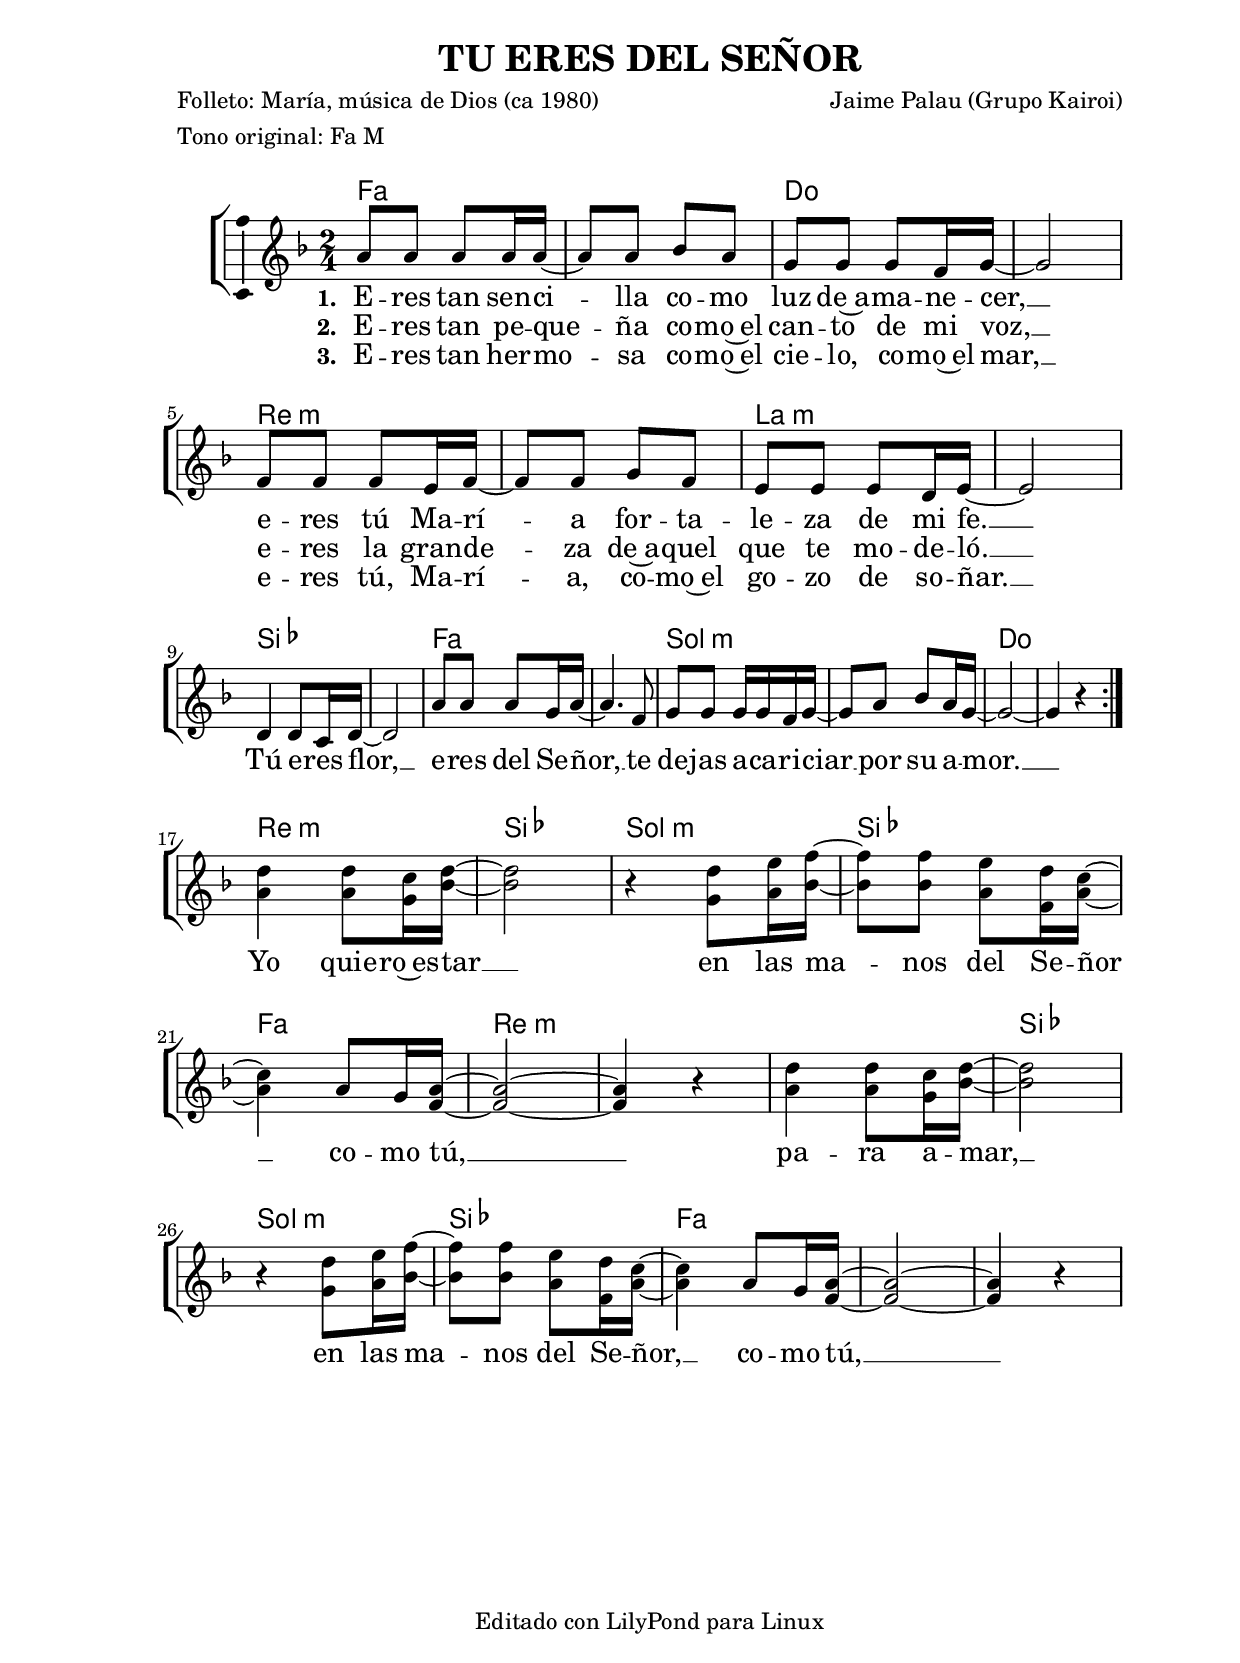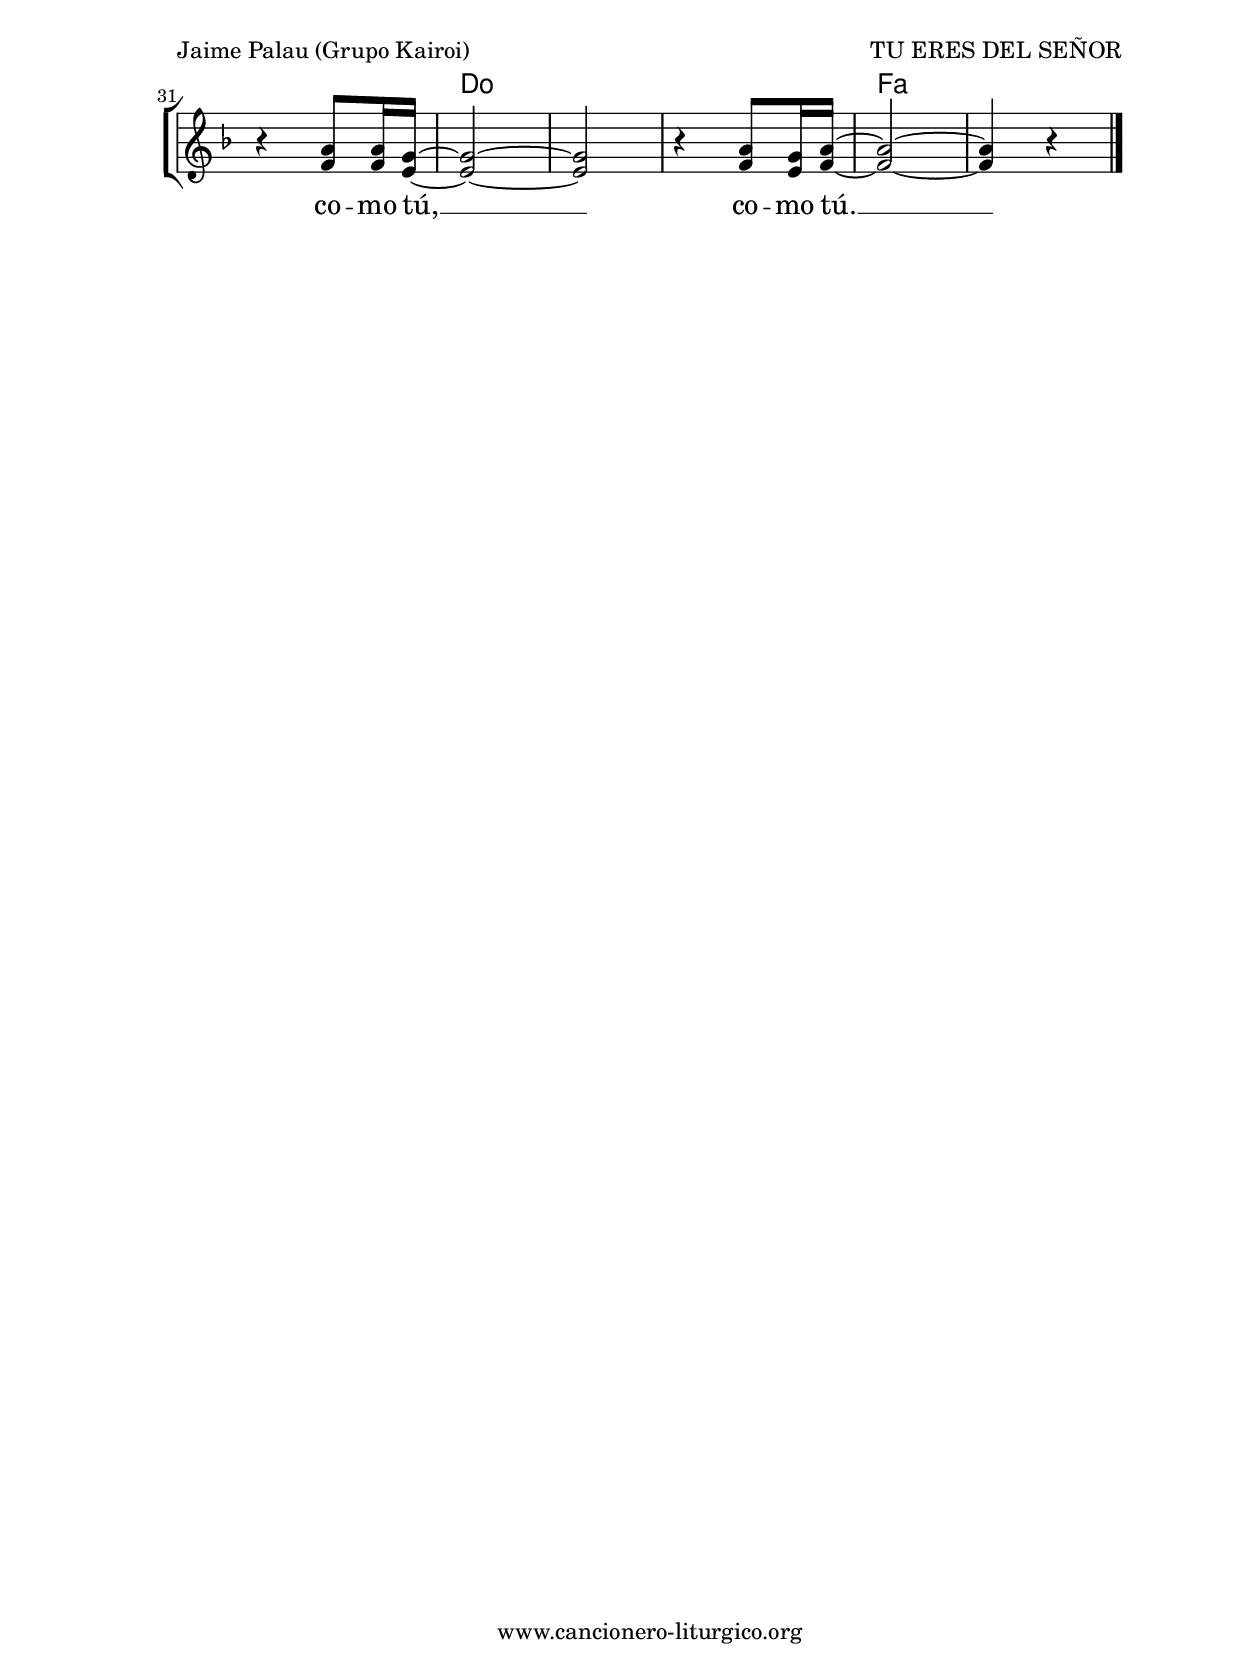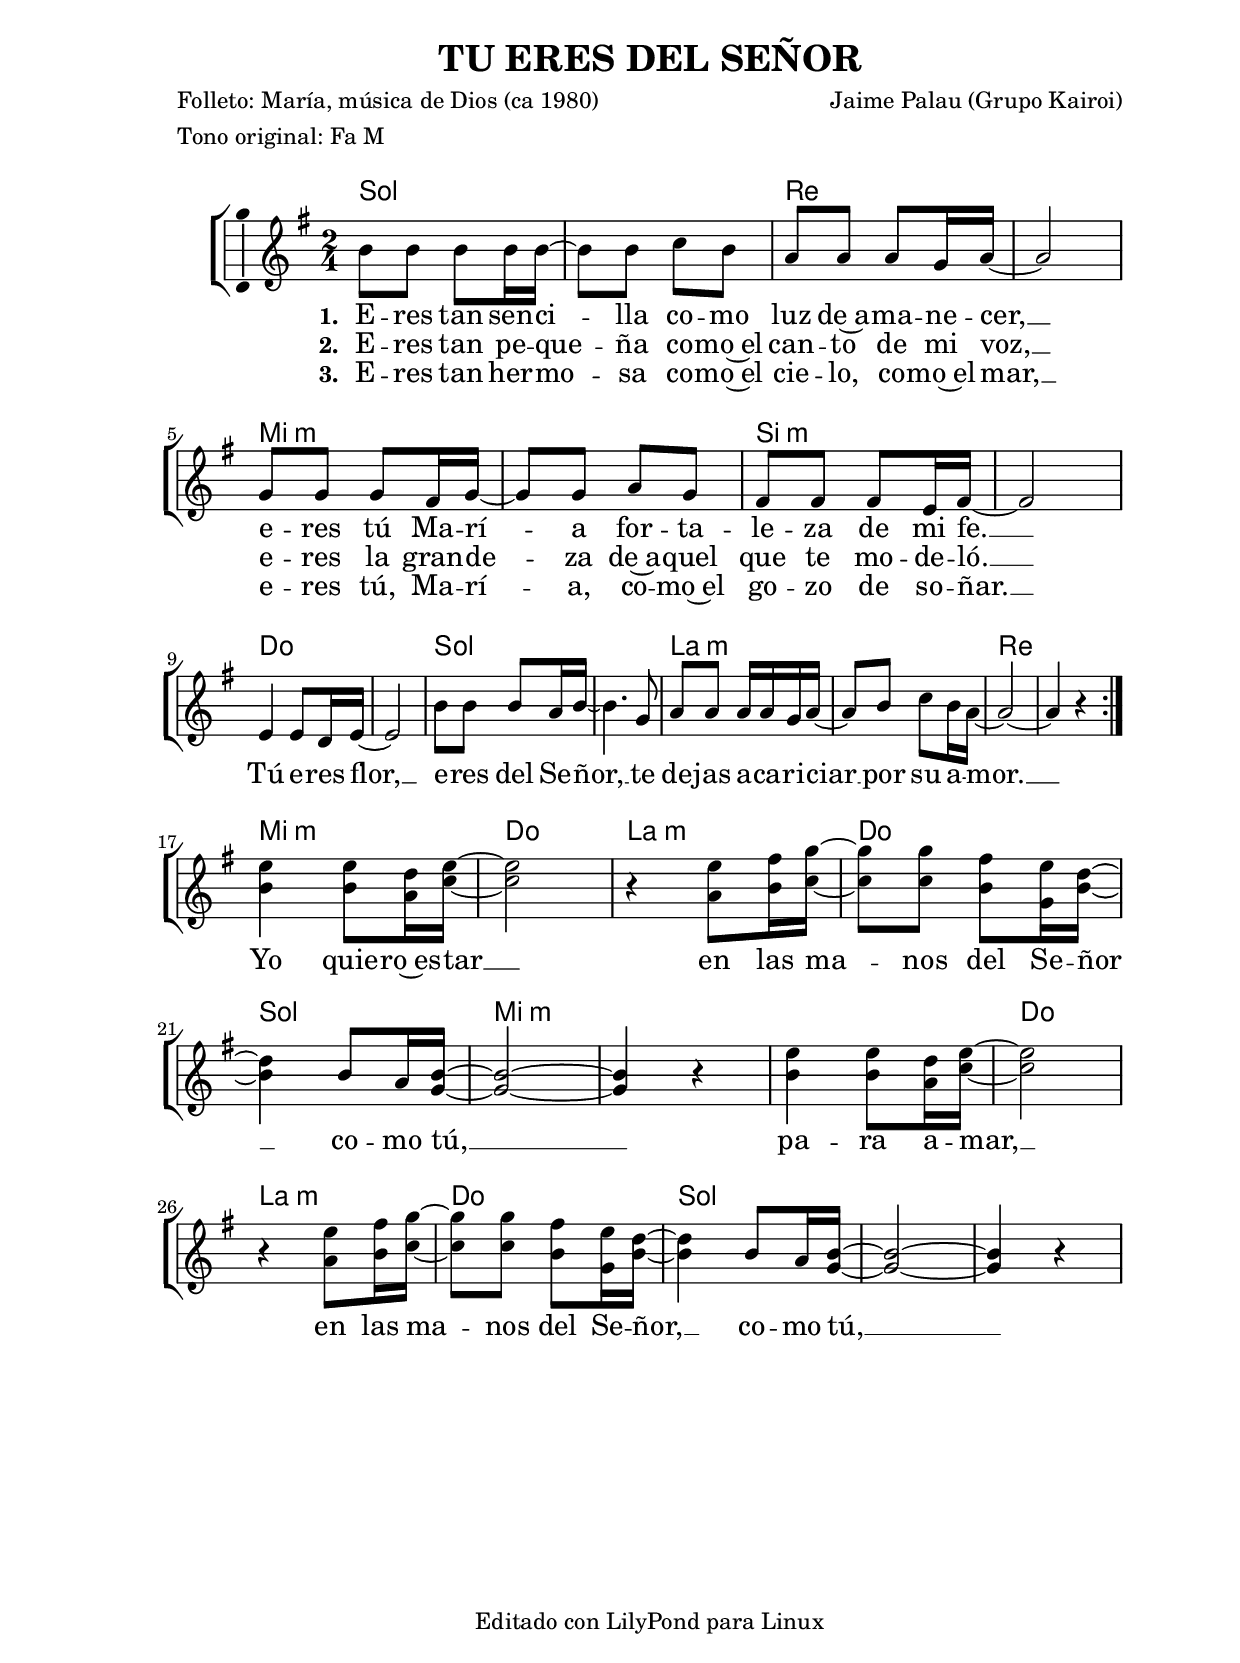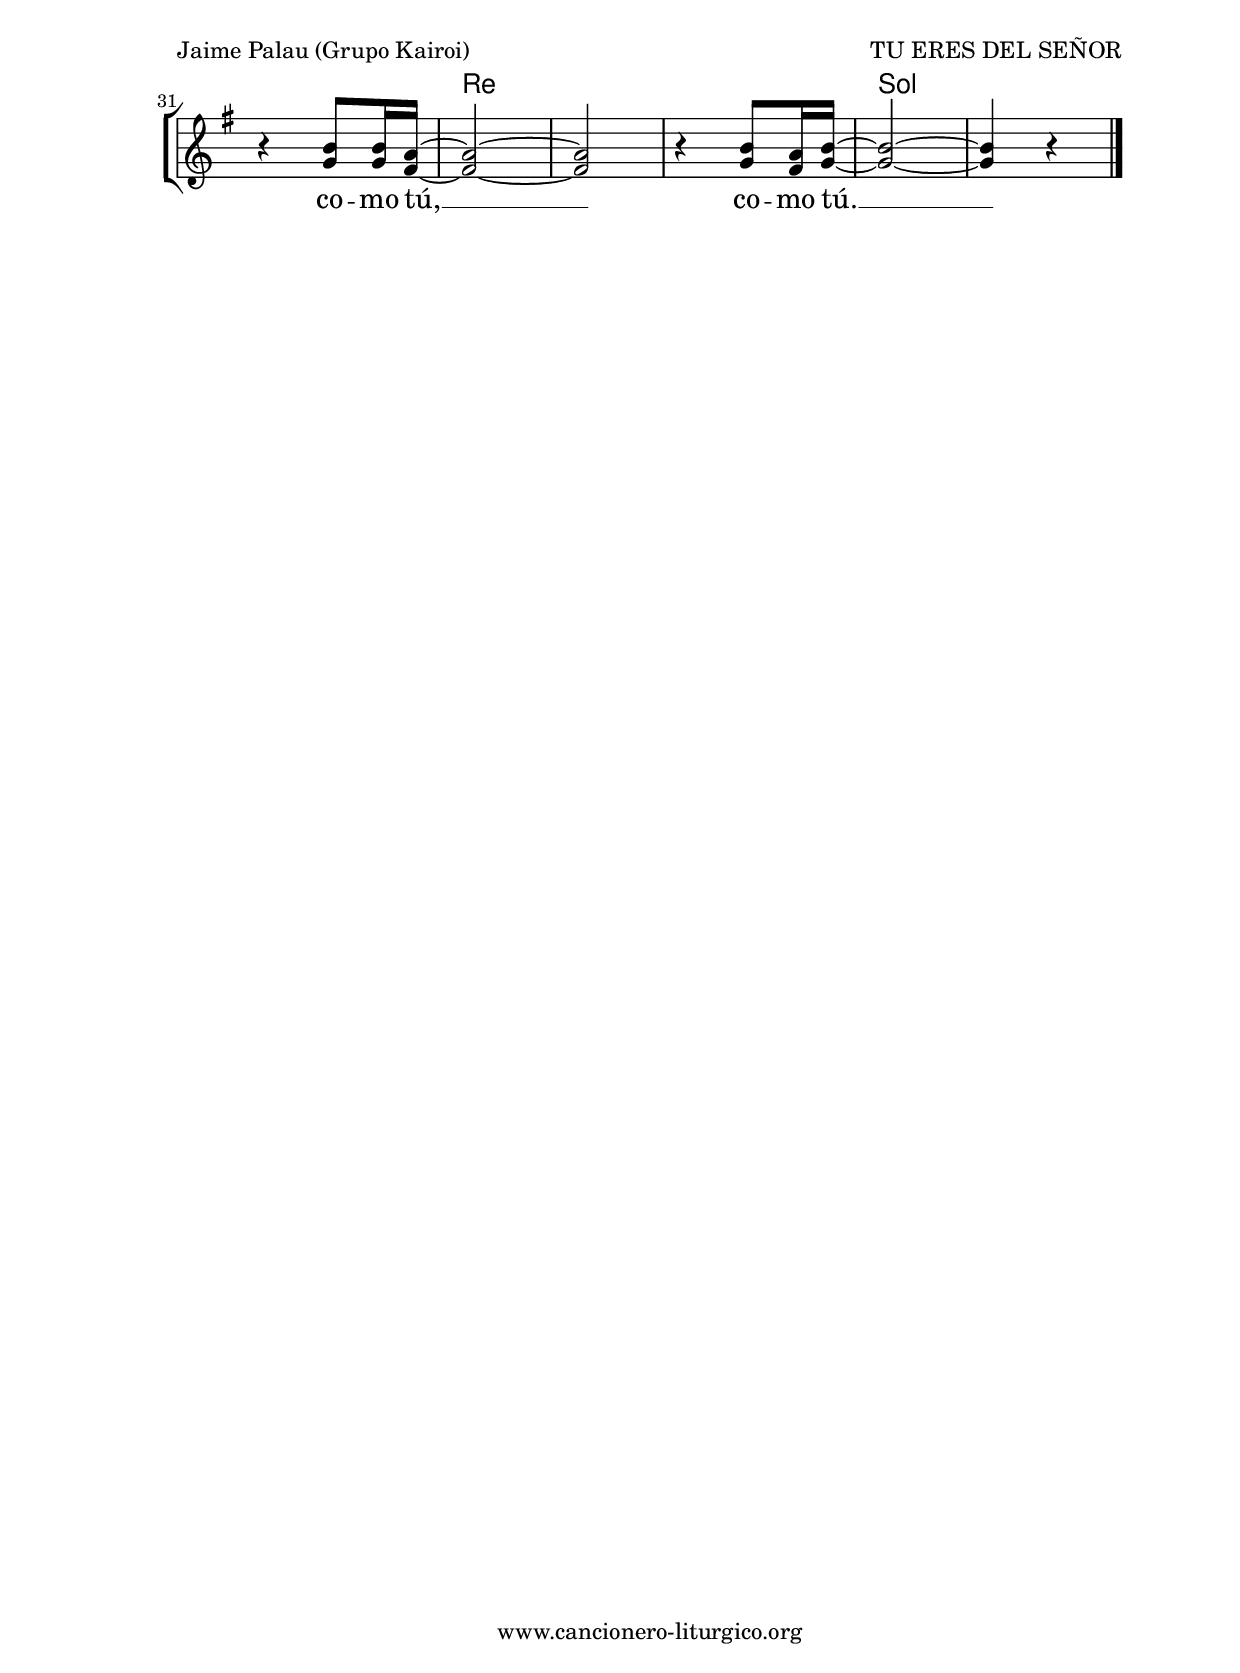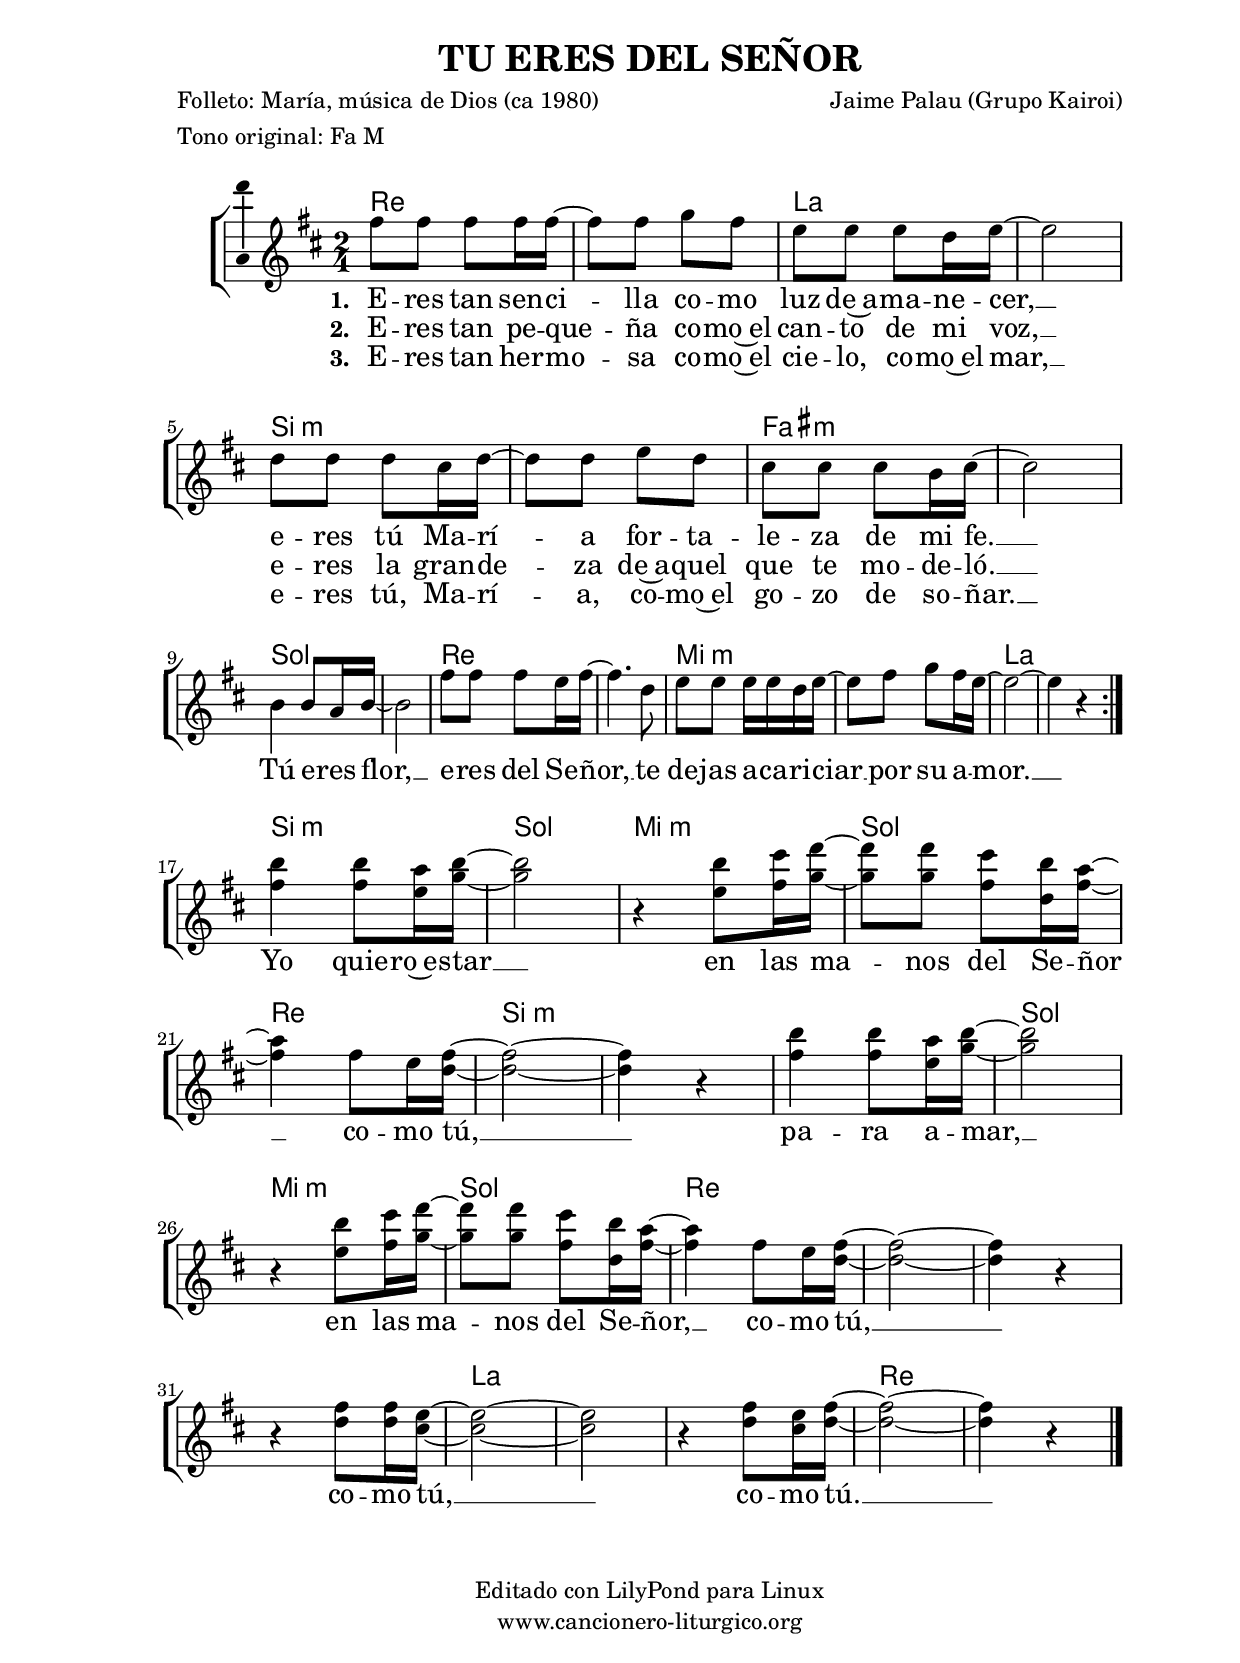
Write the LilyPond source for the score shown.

%
%para convertir .midi en .wav:
%timidity filename.midi -Ow -o finename.wav
%
%
%Para convertir de .wav a .mp3:
%lame -h -m j filename.wav
%
%
%para escuchar el midi:
%timidity nombrefichero.midi
%


%versión de lilypond para la que se ha escrito esta partitura:
\version "2.16.0"

	%Tamaño papel
	#(set-default-paper-size "a4")
	%Tamaño partitura
	#(set-global-staff-size 20)
	%No responde al pulsar sobre una nota
	#(ly:set-option 'point-and-click #f)

%parámetros del encabezamiento:
\header {
	title = "TU ERES DEL SEÑOR"
	subtitle = ""
	composer = "Jaime Palau (Grupo Kairoi)"
	poet = "Folleto: María, música de Dios (ca 1980)"
	meter = "Tono original: Fa M"
	arranger = ""
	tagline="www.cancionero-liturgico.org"
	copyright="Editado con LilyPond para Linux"
	}

%parámetros asociados al papel:
\paper  {
	oddHeaderMarkup = \markup {\fill-line { \on-the-fly #not-first-page \fromproperty #'header:title \on-the-fly #not-first-page \fromproperty #'header:composer }}
	evenHeaderMarkup = \markup {\fill-line { \fromproperty #'header:composer \fromproperty #'header:title }}
	#(set-paper-size "a4")
	print-page-number = ##f
	first-page-number = 1
	print-first-page-number = ##f
%	head-separation = 3.0 \cm
	top-margin = 2.0 \cm
	bottom-margin = 0.5\cm
%%%	bottom-margin = -2.25\cm
	left-margin = 3.0 \cm
	line-width = 16.0 \cm 
	indent = 8\mm
	interscoreline = 2.\mm
	between-system-space = 15\mm
%	para que las partituras no llenen la hoja:
	ragged-bottom = ##t
%	idem para la última hoja:
	ragged-last-bottom = ##f
%	para que las partituras llenen el ancho del papel:
	ragged-last = ##f
	after-title-space = 2.5 \cm
%page-count=1
%system-count=7

	%Flexible Vertical Spacing
%	markup-markup-spacing =
%	#'((basic-distance . 15) (minimum-distance . 15) (padding . 3))
	markup-system-spacing =
	#'((basic-distance . 15) (minimum-distance . 15) (padding . 3))
	system-system-spacing =
	#'((basic-distance . 15) (minimum-distance . 15) (padding . 3))
	score-system-spacing =
	#'((basic-distance . 15) (minimum-distance . 15) (padding . 5))
%	top-system-spacing = % header
%	#'((basic-distance . 8) (minimum-distance . 0) (padding . 0))
%	top-markup-spacing =
%	#'((basic-distance . 20) (minimum-distance . 20) (padding . 0))
	last-bottom-spacing = % footer
	#'((basic-distance . 5) (minimum-distance . 5) (padding . 0))
%	score-markup-spacing =
%	#'((basic-distance . 16) (minimum-distance . 13) (padding . 0))

	}


%parámetros que afectan a toda la partitura:
global =  {
	%clave de sol (G):
	\clef G
%%%	\transpose g e
	%armadura:
	\key f \major
	\tempo 4=100
	\set Score.tempoHideNote = ##t
	}


acordes = {
	\italianChords
	\chordmode {
%%%	\transpose g e
{

\repeat volta 2 {
f2 s c s d:m s a:m s bes s f s g:m s c s
}

d:m bes g:m bes f d:m s s bes g:m bes f s s s c s s f s

}
}
}



melodia = 

%%%\transpose g e
{

\time 2/4

\relative c''{

\repeat volta 2 {

a8 a a a16 a~
a8 a bes a
g8 g g f16 g~
g2

\break

f8 f f e16 f~
f8 f g f
e8 e e d16 e~
e2

\break

d4 d8 c16 d~
d2
a'8 a a g16 a~
a4. f8
g8 g g16 g f g~
g8 a bes a16 g~
g2~
g4 r4

}

%\bar "||"
\break

<<

{
d'4 d8 c16 d~
d2
r4 d8 e16 f~
f8 f e d16 c~
c4 a8 g16 a~
a2~
a4 r4

d4 d8 c16 d~
d2
\break
r4 d8 e16 f~
f8 f e d16 c~
c4 a8 g16 a~
a2~
a4 r4

r4 a8 a16 g~
g2~
g2
r4 a8 g16 a~
a2~
a4 r4
}

{
a4 a8 g16 bes~
bes2
r4 g8 a16 bes~
bes8 bes a f16 a~
a4 s8 s16 f~
f2~
f4 r4

a4 a8 g16 bes~
bes2
\break
r4 g8 a16 bes~
bes8 bes a f16 a~
a4 s8 s16 f~
f2~
f4 r4

r4 f8 f16 e~
e2~
e2
r4 f8 e16 f~
f2~
f4 r4
}

>>

\bar "|."
}
}

texto = \lyricmode {
\set stanza =#"1. " E -- res tan sen -- ci -- lla
co -- mo luz de~a -- ma -- ne -- cer, __
e -- res tú Ma -- rí -- a
for -- ta -- le -- za de mi fe. __
Tú e -- res flor, __
e -- res del Se -- ñor, __
te de -- jas a -- ca -- ri -- ciar __
por su a -- mor. __

Yo quie -- ro~es -- tar __
en las ma -- nos del Se -- ñor __
co -- mo tú, __
pa -- ra a -- mar, __
en las ma -- nos del Se -- ñor, __
co -- mo tú, __
co -- mo tú, __
co -- mo tú. __

	}

textodos = \lyricmode {
\set stanza =#"2. " E -- res tan pe -- que -- ña
co -- mo~el can -- to de mi voz, __
e -- res la gran -- de -- za
de~a -- quel que te mo -- de -- ló. __

	}

textotres = \lyricmode {
\set stanza =#"3. " E -- res tan her -- mo -- sa
co -- mo~el cie -- lo, co -- mo~el mar, __
e -- res tú, Ma -- rí -- a,
co -- mo~el go -- zo de so -- ñar. __

	}

acordesStaff = \context ChordNames = acordesStaff <<
	\set chordChanges = ##t
	\acordes
	>>


vozStaff = \context Voice = vozStaff
\with {\consists "Ambitus_engraver"}
<<
%	\set Staff.instrumentName = ""
%	\set Staff.shortInstrumentName = ""
%	\set Staff.midiInstrument = #"clarinet"
%	\set Staff.midiInstrument = #"cello"
	\set Staff.midiInstrument = #"flute"
%	\set Staff.midiInstrument = #"electric guitar (jazz)"
%	\set Staff.midiInstrument = #"english horn"
%	\set Staff.midiInstrument = #"violin"
%	\set Staff.midiInstrument = #"glockenspiel"
	\set Staff.midiMinimumVolume = #0.7
	\set Staff.midiMaximumVolume = #0.9
	\global
	\melodia
	>>


textoStaff = \context Lyrics = textoStaff <<
	\lyricsto vozStaff \texto
	>>

textodosStaff = \context Lyrics = textodosStaff <<
	\lyricsto vozStaff \textodos
	>>

textotresStaff = \context Lyrics = textotresStaff <<
	\lyricsto vozStaff \textotres
	>>

\book {
	\score {
		\context ChoirStaff {
			\override StaffGroup.SystemStartBracket #'collapse-height = #1
			\override Score.SystemStartBar #'collapse-height = #1
			<<
			\acordesStaff
			\vozStaff
			\textoStaff
			\textodosStaff
			\textotresStaff
			>>
			}
		\layout {
	    		\context {
				\Lyrics
				\override LyricText #'font-size = #2
				}
	   		 \context {
				\Score
				\override StaffSymbol #'staff-space = #(magstep +3)
				}
			}
		}
	\score {
		\unfoldRepeats
		\context ChoirStaff {
			<<
			\acordesStaff
			\vozStaff
			>>
			}
		\midi {
	  		\context {
	  			\Score
				tempoWholesPerMinute = #(ly:make-moment 70 4)
				}
			}
		}
	}



#(define output-suffix "C")
\book {
	\score {
		\context ChoirStaff {
			\override StaffGroup.SystemStartBracket #'collapse-height = #1
			\override Score.SystemStartBar #'collapse-height = #1
\transpose c d
			<<
			\acordesStaff
			\vozStaff
			\textoStaff
			\textodosStaff
			\textotresStaff
			>>
			}
		\layout {
	    		\context {
				\Lyrics
				\override LyricText #'font-size = #2
				}
	   		 \context {
				\Score
				\override StaffSymbol #'staff-space = #(magstep +3)
				}
			}
		}
	}

#(define output-suffix "S")
\book {
	\score {
		\context ChoirStaff {
			\override StaffGroup.SystemStartBracket #'collapse-height = #1
			\override Score.SystemStartBar #'collapse-height = #1
\transpose c a
			<<
			\acordesStaff
			\vozStaff
			\textoStaff
			\textodosStaff
			\textotresStaff
			>>
			}
		\layout {
	    		\context {
				\Lyrics
				\override LyricText #'font-size = #2
				}
	   		 \context {
				\Score
				\override StaffSymbol #'staff-space = #(magstep +3)
				}
			}
		}
	}


